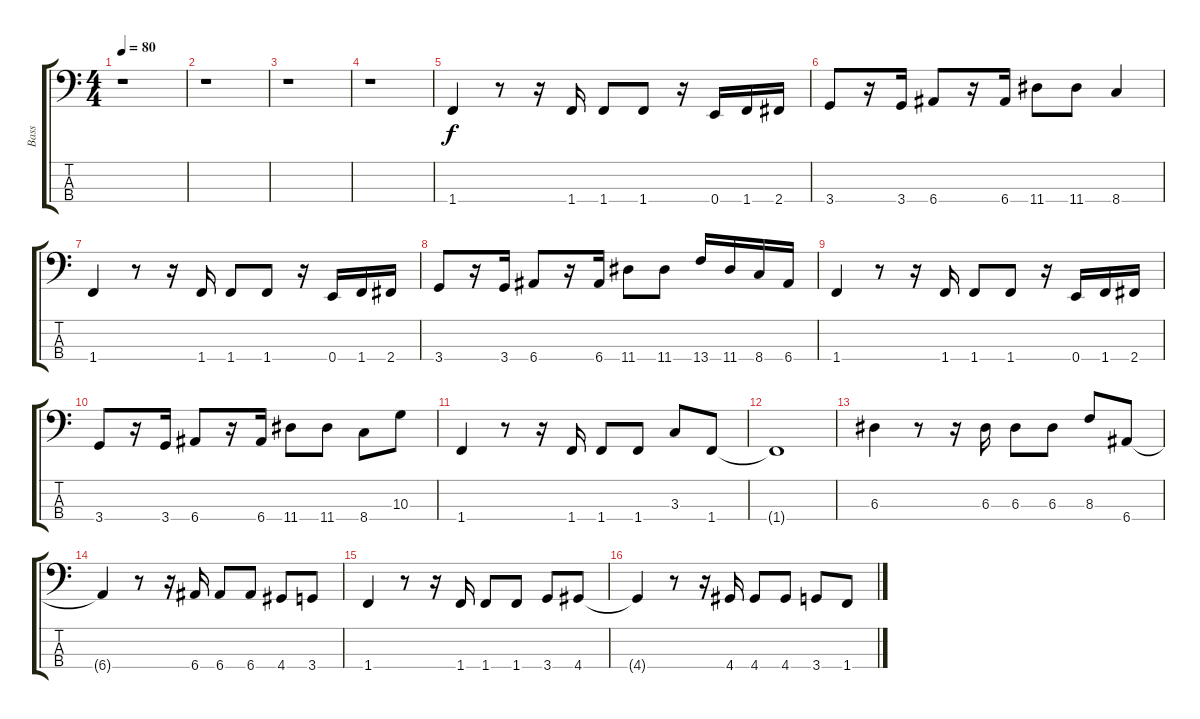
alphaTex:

\track ("Bass" "Bass") {instrument electricbassfinger}
\staff {score tabs}
\tuning (G2 D2 A1 E1) {hide}
\ts (4 4)
\tempo 80
\clef f4
\ks c
r.1{dy f instrument electricbassfinger} |
r.1 |
r.1 |
r.1 |
1.4.4 r.8 r.16 1.4.16 1.4.8 1.4.8 r.16 0.4.16 1.4.16 2.4.16 |
3.4.8 r.16 3.4.16 6.4.8 r.16 6.4.16 11.4.8 11.4.8 8.4.4 |
1.4.4 r.8 r.16 1.4.16 1.4.8 1.4.8 r.16 0.4.16 1.4.16 2.4.16 |
3.4.8 r.16 3.4.16 6.4.8 r.16 6.4.16 11.4.8 11.4.8 13.4.16 11.4.16 8.4.16 6.4.16 |
1.4.4 r.8 r.16 1.4.16 1.4.8 1.4.8 r.16 0.4.16 1.4.16 2.4.16 |
3.4.8 r.16 3.4.16 6.4.8 r.16 6.4.16 11.4.8 11.4.8 8.4.8 10.3.8 |
1.4.4 r.8 r.16 1.4.16 1.4.8 1.4.8 3.3.8 1.4.8 |
1.4{t}.1 |
6.3.4 r.8 r.16 6.3.16 6.3.8 6.3.8 8.3.8 6.4.8 |
6.4{t}.4 r.8 r.16 6.4.16 6.4.8 6.4.8 4.4.8 3.4.8 |
1.4.4 r.8 r.16 1.4.16 1.4.8 1.4.8 3.4.8 4.4.8 |
4.4{t}.4 r.8 r.16 4.4.16 4.4.8 4.4.8 3.4.8 1.4.8
